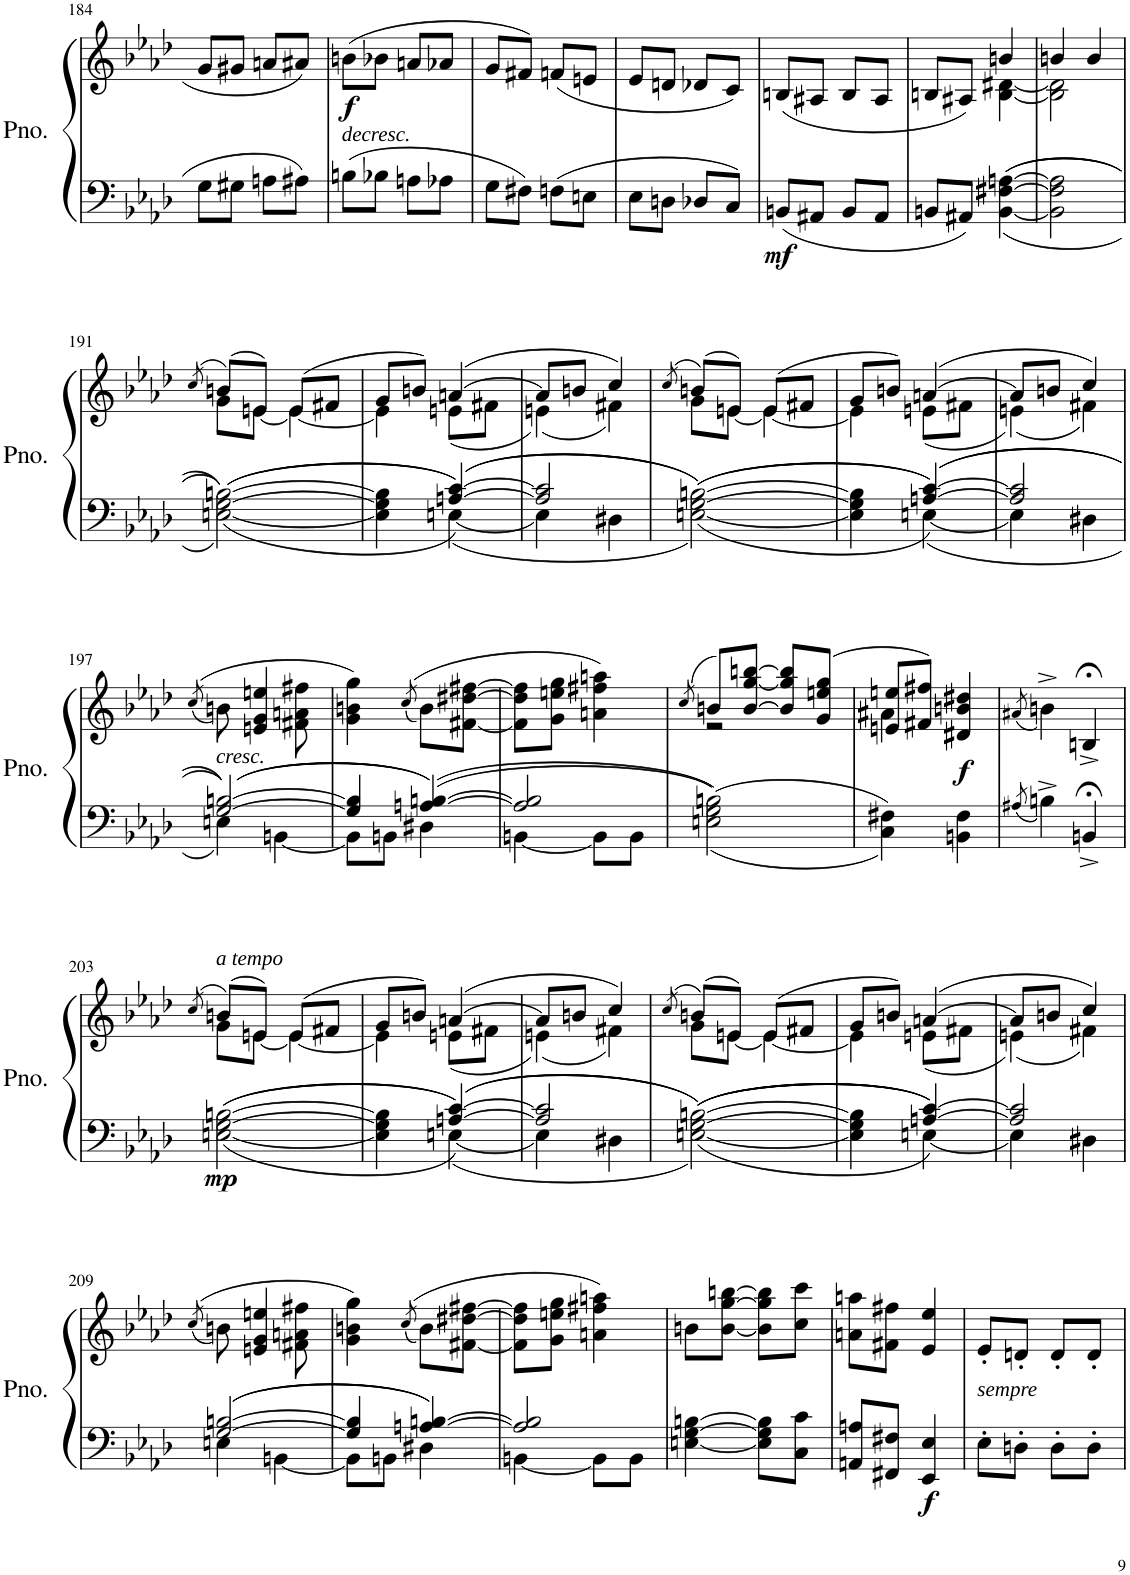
**kern	**kern	**dynam
*part1	*part1	*part1
*staff2	*staff1	*staff1/2
*I"Piano	*	*
*I'Pno.	*	*
!!LO:PB:g=z
*clefF4	*clefG2	*
*k[b-e-a-d-]	*k[b-e-a-d-]	*
*M2/4	*M2/4	*
=184	=184	=184
8G\L	8g/L	.
8G#X\J	8g#X/J	.
8An\L	8an/L	.
8A#X\J	8a#X/J	.
=185	=185	=185
!LO:TX:a:i:t=decresc.	!	!
!	!	!LO:DY:b
8Bn\L	(8bn\L	f
8B-X\J	8b-X\J	.
8An\L	8an/L	.
8A-X\J	8a-X/J	.
=186	=186	=186
8G\L	8g/L	.
8F#X\J	8f#X/J)	.
8Fn\L	(8fn/L	.
8En\J	8en/J	.
=187	=187	=187
8E-\L	8e-/L	.
8Dn\J	8dn/J	.
8D-X/L	8d-X/L	.
8C/J	8c/J)	.
=188	=188	=188
!	!	!LO:DY:b=2
8BBn/L	(8Bn/L	mf
8AA#X/J	8A#X/J	.
8BB/L	8B/L	.
8AA#/J	8A#/J	.
=189	=189	=189
*	*^	*
8BBn/L	8Bn/L	4ryy	.
8AA#X/J	8A#X/J)	.	.
[4BB\ [4F#X\ [4An\	4bn/	[4B\ [4d#X\	.
=190	=190	=190	=190
2BB\] 2F#\] 2A\]	4bn/	2B\] 2d#\]	.
.	4b/	.	.
!!LO:LB:g=z	!!
=191	=191	=191	=191
.	(8qcc/	.	.
[2En\ [2G\ [2Bn\	(>8bn/L)	8g\L	.
.	8en/J)	[8e\J	.
.	(>8e/L	4e\_	.
.	8f#X/J	.	.
=192	=192	=192	=192
*^	*	*	*
4E\] 4G\] 4B\]	4ryy	8g/L	4e\]	.
.	.	8bn/J)	.	.
[4An/ [4c/	[4En\	([4an/	(8en\L	.
.	.	.	8f#X\J	.
=193	=193	=193	=193	=193
2A/] 2c/]	4E\]	8a/L]	(4en\)	.
.	.	8bn/J	.	.
.	4D#X\	4cc/)	4f#X\)	.
*v	*v	*	*	*
=194	=194	=194	=194
.	(8qcc/	.	.
[2En\ [2G\ [2Bn\	(>8bn/L)	8g\L	.
.	8en/J)	[8e\J	.
.	(>8e/L	4e\_	.
.	8f#X/J	.	.
=195	=195	=195	=195
*^	*	*	*
4E\] 4G\] 4B\]	4ryy	8g/L	4e\]	.
.	.	8bn/J)	.	.
[4An/ [4c/	[4En\	([4an/	(8en\L	.
.	.	.	8f#X\J	.
=196	=196	=196	=196	=196
2A/] 2c/]	4E\]	8a/L]	(4en\)	.
.	.	8bn/J	.	.
.	4D#X\	4cc/)	4f#X\)	.
*	*	*v	*v	*
!!LO:LB:g=z
=197	=197	=197	=197
.	.	((>8qcc/	.
!LO:TX:a:i:t=cresc.	!	!	!
[2G/ [2Bn/	4En\	8bn\)	.
.	.	4en/ 4g/ 4een/	.
.	[4BBn\	.	.
.	.	8f#X\ 8an\ 8ff#X\	.
=198	=198	=198	=198
4G/] 4B/]	8BB\L]	4g\ 4bn\ 4gg\)	.
.	8BBn\J	.	.
.	.	((>8qcc/	.
[4An/ [4Bn/	4D#X\	8b\L)	.
.	.	[8f#X\ [8dd#X\ [8ff#X\J	.
=199	=199	=199	=199
2A/] 2B/]	[4BBn\	8f#\] 8dd#\] 8ff#\]L	.
.	.	8g\ 8een\ 8gg\J	.
.	8BB\L]	4an\ 4ff#X\ 4aan\)	.
.	8BB\J	.	.
*v	*v	*	*
=200	=200	=200
.	(8qcc/	.
*	*^	*
2En\ 2G\ 2Bn\	8bn/L)	2r	.
.	[8b/ [<8gg/ [8bbn/J	.	.
.	8b/] 8gg/] 8bb/]L	.	.
.	(8g/ 8een/ 8gg/J	.	.
=201	=201	=201	=201
4C\ 4F#X\	8en/ 8een/L	4a#X\	.
.	8f#X/ 8ff#X/J)	.	.
!	!	!	!LO:DY:b
4BBn\ 4F#\	4d#X/ 4bn/ 4dd#X/	4ryy	f
*	*v	*v	*
=202	=202	=202
8qA#X/	(8qa#X/	.
4Bn^\	4bn^\)	.
4BBn;<^/	4Bn;<^/	.
!!LO:LB:g=z
=203	=203	=203
.	(8qcc/	.
*	*^	*
!	!LO:TX:a:i:t=a tempo	!	!
!	!	!	!LO:DY:b=2
[2En\ [2G\ [2Bn\	(>8bn/L)	8g\L	mp
.	8en/J)	[8e\J	.
.	(>8e/L	4e\_	.
.	8f#X/J	.	.
=204	=204	=204	=204
*^	*	*	*
4E\] 4G\] 4B\]	4ryy	8g/L	4e\]	.
.	.	8bn/J)	.	.
[4An/ [4c/	[4En\	([4an/	(8en\L	.
.	.	.	8f#X\J	.
=205	=205	=205	=205	=205
2A/] 2c/]	4E\]	8a/L]	(4en\)	.
.	.	8bn/J	.	.
.	4D#X\	4cc/)	4f#X\)	.
*v	*v	*	*	*
=206	=206	=206	=206
.	(8qcc/	.	.
[2En\ [2G\ [2Bn\	(>8bn/L)	8g\L	.
.	8en/J)	[8e\J	.
.	(>8e/L	4e\_	.
.	8f#X/J	.	.
=207	=207	=207	=207
*^	*	*	*
4E\] 4G\] 4B\]	4ryy	8g/L	4e\]	.
.	.	8bn/J)	.	.
[4An/ [4c/	[4En\	([4an/	(8en\L	.
.	.	.	8f#X\J	.
=208	=208	=208	=208	=208
2A/] 2c/]	4E\]	8a/L]	(4en\)	.
.	.	8bn/J	.	.
.	4D#X\	4cc/)	4f#X\)	.
*	*	*v	*v	*
!!LO:LB:g=z
=209	=209	=209	=209
.	.	((>8qcc/	.
[2G/ [2Bn/	4En\	8bn\)	.
.	.	4en/ 4g/ 4een/	.
.	[4BBn\	.	.
.	.	8f#X\ 8an\ 8ff#X\	.
=210	=210	=210	=210
4G/] 4B/]	8BB\L]	4g\ 4bn\ 4gg\)	.
.	8BBn\J	.	.
.	.	((>8qcc/	.
[4An/ [4Bn/	4D#X\	8b\L)	.
.	.	[8f#X\ [8dd#X\ [8ff#X\J	.
=211	=211	=211	=211
2A/] 2B/]	[4BBn\	8f#\] 8dd#\] 8ff#\]L	.
.	.	8g\ 8een\ 8gg\J	.
.	8BB\L]	4an\ 4ff#X\ 4aan\)	.
.	8BB\J	.	.
*v	*v	*	*
=212	=212	=212
[4En\ [4G\ [4Bn\	8bn\L	.
.	[8b\ [8gg\ [8bbn\J	.
8E\] 8G\] 8B\]L	8b\] 8gg\] 8bb\]L	.
8C\ 8c\J	8cc\ 8ccc\J	.
=213	=213	=213
8AAn/ 8An/L	8an\ 8aan\L	.
8FF#X/ 8F#X/J	8f#X\ 8ff#X\J	.
!	!	!LO:DY:b=2
4EE-/ 4E-/	4e-/ 4ee-/	f
=214	=214	=214
!LO:TX:a:i:t=sempre	!	!
8E-'\L	8e-'/L	.
8Dn'\J	8dn'/J	.
8D'\L	8d'/L	.
8D'\J	8d'/J	.
=	=	=
*-	*-	*-
